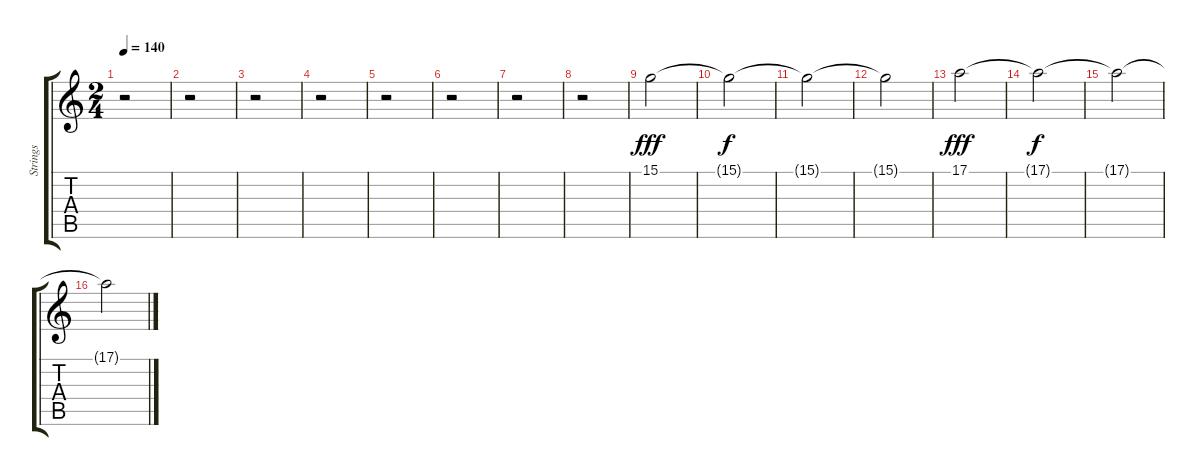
\track ("Strings" "Strings") {instrument stringensemble1}
\staff {score tabs}
\tuning (E4 B3 G3 D3 A2 E2) {hide}
\ts (2 4)
\tempo 140
\clef g2
\ks c
r.2{dy ff} |
r.2 |
r.2 |
r.2 |
r.2 |
r.2 |
r.2 |
r.2 |
15.1.2{dy fff} |
15.1{t}.2{dy f} |
15.1{t}.2 |
15.1{t}.2 |
17.1.2{dy fff} |
17.1{t}.2{dy f} |
17.1{t}.2 |
17.1{t}.2
